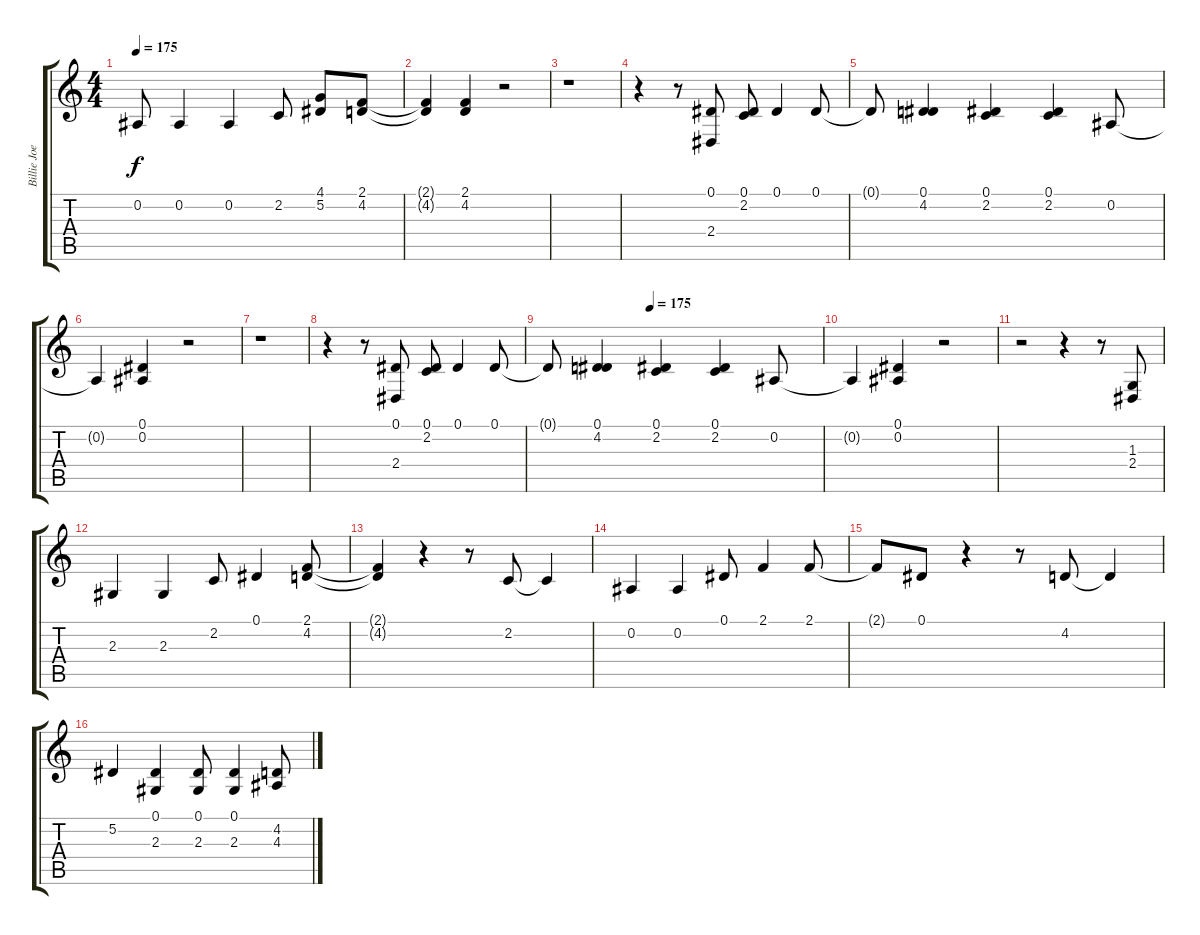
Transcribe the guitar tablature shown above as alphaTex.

\track ("Billie Joe Vocal" "Billie Joe") {instrument altosax}
\staff {score tabs}
\tuning (Eb4 Bb3 Gb3 Db3 Ab2 Eb2) {hide}
\ts (4 4)
\tempo 175
\clef g2
\ks c
0.2{t}.8{dy f} 0.2.4 0.2.4 2.2.8 (4.1 5.2).8 (2.1 4.2).8 |
(2.1{t} 4.2{t}).4 (2.1 4.2).4 r.2 |
r.1 |
r.4 r.8 (0.1 2.4).8 (0.1 2.2).8 0.1.4 0.1.8 |
0.1{t}.8 (0.1 4.2).4 (0.1 2.2).4 (0.1 2.2).4 0.2.8 |
0.2{t}.4 (0.1 0.2).4 r.2 |
r.1 |
r.4 r.8 (0.1 2.4).8 (0.1 2.2).8 0.1.4 0.1.8 |
\tempo (175 0.375)
0.1{t}.8 (0.1 4.2).4 (0.1 2.2).4 (0.1 2.2).4 0.2.8 |
0.2{t}.4 (0.1 0.2).4 r.2 |
r.2 r.4 r.8 (1.3 2.4).8 |
2.3.4 2.3.4 2.2.8 0.1.4 (2.1 4.2).8 |
(2.1{t} 4.2{t}).4 r.4 r.8 2.2.8 2.2{t}.4 |
0.2.4 0.2.4 0.1.8 2.1.4 2.1.8 |
2.1{t}.8 0.1.8 r.4 r.8 4.2.8 4.2{t}.4 |
5.2.4 (0.1 2.3).4 (0.1 2.3).8 (0.1 2.3).4 (4.2 4.3).8
